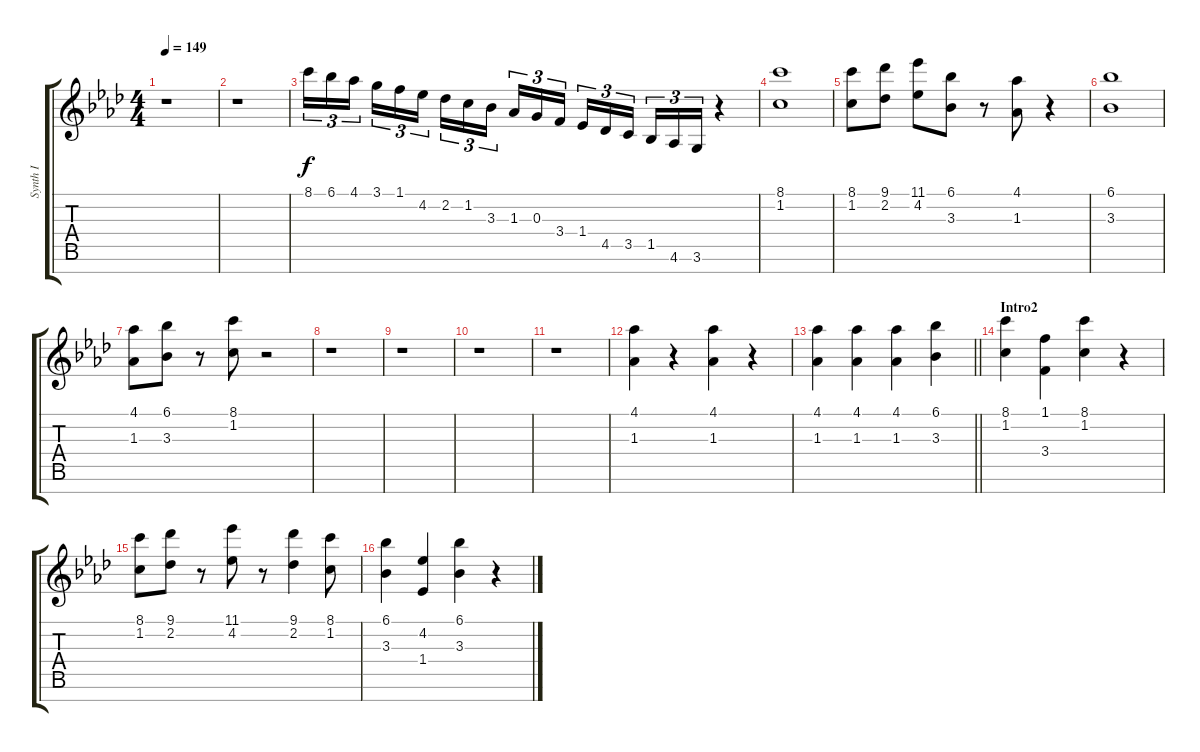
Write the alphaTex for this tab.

\track ("Synth I" "Synth I") {instrument lead2sawtooth}
\staff {score tabs}
\tuning (E5 B4 G4 D4 A3 E3 B2) {hide}
\ts (4 4)
\tempo 149
\clef g2
\ks ab
r.1{dy f} |
r.1 |
8.1.16{tu (3 2)} 6.1.16{tu (3 2)} 4.1.16{tu (3 2) beam splitsecondary} 3.1.16{tu (3 2)} 1.1.16{tu (3 2)} 4.2.16{tu (3 2)} 2.2.16{tu (3 2)} 1.2.16{tu (3 2)} 3.3.16{tu (3 2) beam splitsecondary} 1.3.16{tu (3 2)} 0.3.16{tu (3 2)} 3.4.16{tu (3 2)} 1.4.16{tu (3 2)} 4.5.16{tu (3 2)} 3.5.16{tu (3 2) beam splitsecondary} 1.5.16{tu (3 2)} 4.6.16{tu (3 2)} 3.6.16{tu (3 2)} r.4 |
(8.1 1.2).1 |
(8.1 1.2).8 (9.1 2.2).8 (11.1 4.2).8 (6.1 3.3).8 r.8 (4.1 1.3).8 r.4 |
(6.1 3.3).1 |
(4.1 1.3).8 (6.1 3.3).8 r.8 (8.1 1.2).8 r.2 |
r.1 |
r.1 |
r.1 |
r.1 |
(4.1 1.3).4 r.4 (4.1 1.3).4 r.4 |
\barLineRight lightlight
(4.1 1.3).4 (4.1 1.3).4 (4.1 1.3).4 (6.1 3.3).4 |
\section ("" "Intro2")
(8.1 1.2).4 (1.1 3.4).4 (8.1 1.2).4 r.4 |
(8.1 1.2).8 (9.1 2.2).8 r.8 (11.1 4.2).8 r.8 (9.1 2.2).4 (8.1 1.2).8 |
(6.1 3.3).4 (4.2 1.4).4 (6.1 3.3).4 r.4
